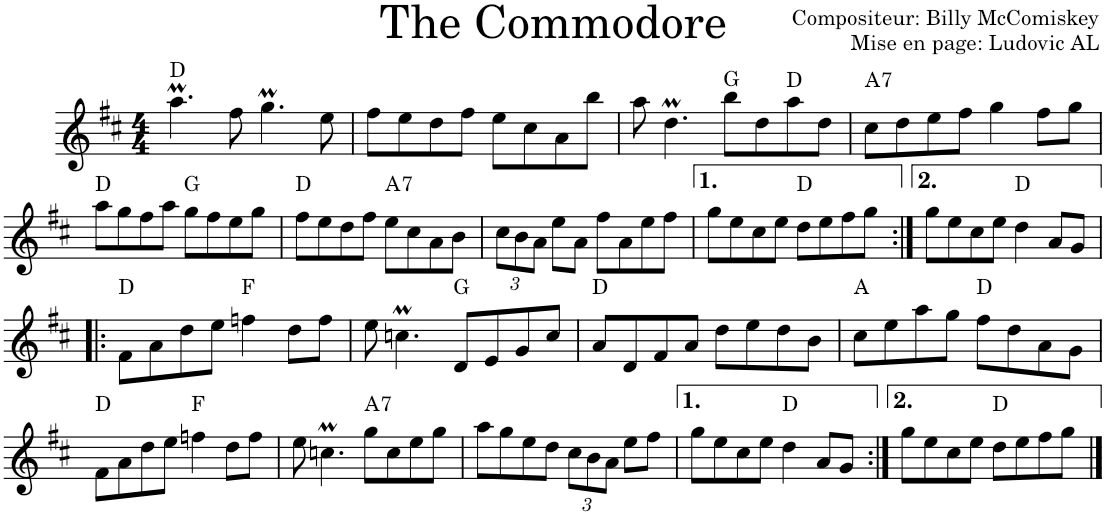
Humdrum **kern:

**kern	**harte
*part1	*part1
*staff1	*
*I"Voice	*
*I'V	*
*clefG2	*
*k[f#c#]	*
*M4/4	*
=1	=1
4.aaM\	D:maj
8ff#\	.
4.ggM\	.
8ee\	.
=2	=2
8ff#\L	.
8ee\	.
8dd\	.
8ff#\J	.
8ee\L	.
8cc#\	.
8a\	.
8bb\J	.
=3	=3
8aa\	.
4.ddM\	.
8bb\L	G:maj
8dd\	.
8aa\	D:maj
8dd\J	.
=4	=4
!	!LO:H:kt=7
8cc#\L	A:7
8dd\	.
8ee\	.
8ff#\J	.
4gg\	.
8ff#\L	.
8gg\J	.
!!LO:LB:g=z
=5	=5
8aa\L	D:maj
8gg\	.
8ff#\	.
8aa\J	.
8gg\L	G:maj
8ff#\	.
8ee\	.
8gg\J	.
=6	=6
8ff#\L	D:maj
8ee\	.
8dd\	.
8ff#\J	.
!	!LO:H:kt=7
8ee\L	A:7
8cc#\	.
8a\	.
8b\J	.
=7	=7
*Xbrackettup	*
12cc#\L	.
12b\	.
12a\J	.
8ee\L	.
8a\J	.
8ff#\L	.
8a\	.
8ee\	.
8ff#\J	.
=8	=8
8gg\L	.
8ee\	.
8cc#\	.
8ee\J	.
8dd\L	D:maj
8ee\	.
8ff#\	.
8gg\J	.
=9:|!	=9:|!
8gg\L	.
8ee\	.
8cc#\	.
8ee\J	.
4dd\	D:maj
8a/L	.
8g/J	.
!!LO:LB:g=z
=10!|:	=10!|:
8f#\L	D:maj
8a\	.
8dd\	.
8ee\J	.
4ffn\	F:maj
8dd\L	.
8ff\J	.
=11	=11
8ee\	.
4.ccnM\	.
8d/L	G:maj
8e/	.
8g/	.
8cc/J	.
=12	=12
8a/L	D:maj
8d/	.
8f#/	.
8a/J	.
8dd\L	.
8ee\	.
8dd\	.
8b\J	.
=13	=13
8cc#\L	A:maj
8ee\	.
8aa\	.
8gg\J	.
8ff#\L	D:maj
8dd\	.
8a\	.
8g\J	.
!!LO:LB:g=z
=14	=14
8f#\L	D:maj
8a\	.
8dd\	.
8ee\J	.
4ffn\	F:maj
8dd\L	.
8ff\J	.
=15	=15
8ee\	.
4.ccnM\	.
!	!LO:H:kt=7
8gg\L	A:7
8cc\	.
8ee\	.
8gg\J	.
=16	=16
8aa\L	.
8gg\	.
8ee\	.
8dd\J	.
12cc#\L	.
12b\	.
12a\J	.
8ee\L	.
8ff#\J	.
=17	=17
8gg\L	.
8ee\	.
8cc#\	.
8ee\J	.
4dd\	D:maj
8a/L	.
8g/J	.
=18:|!	=18:|!
8gg\L	.
8ee\	.
8cc#\	.
8ee\J	.
8dd\L	D:maj
8ee\	.
8ff#\	.
8gg\J	.
==	==
*-	*-
